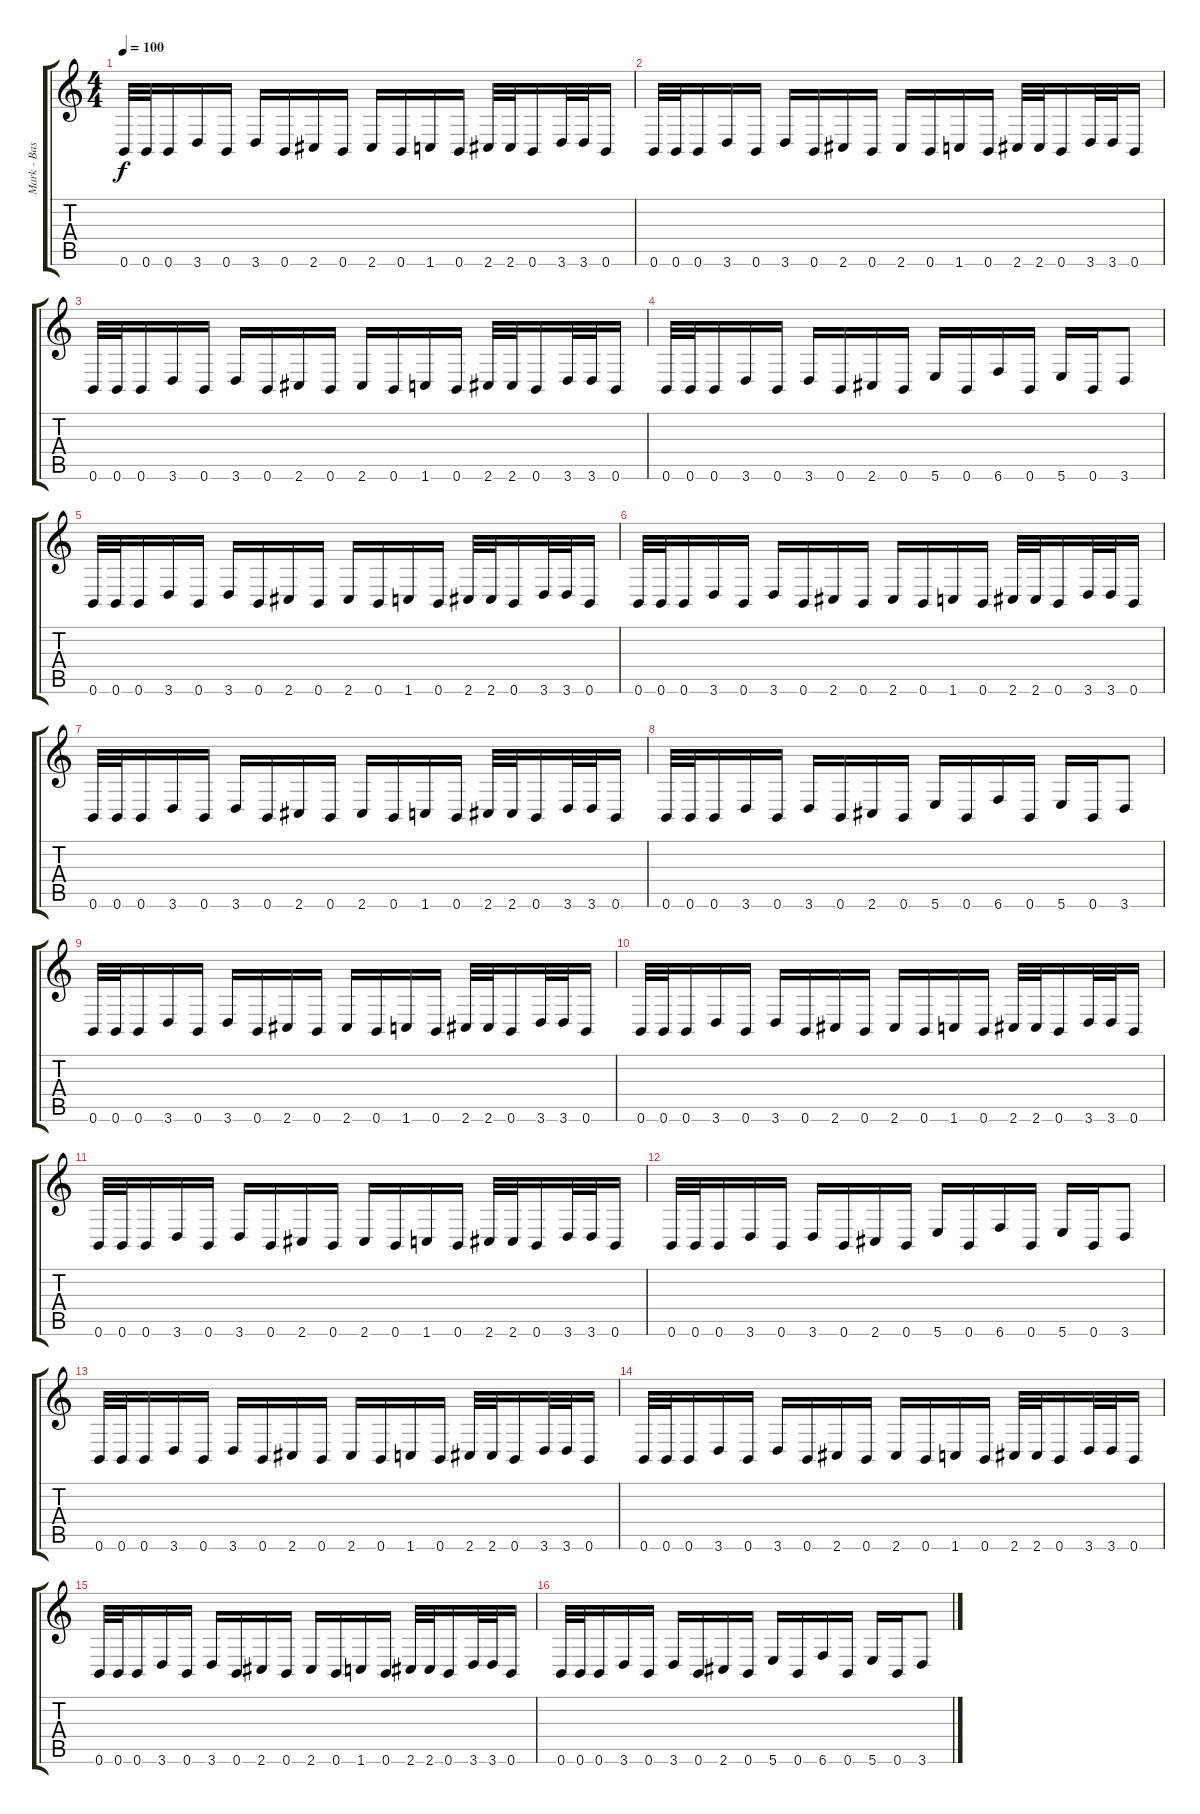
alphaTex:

\track ("Mark - Bass" "Mark - Bas") {instrument electricbassfinger}
\staff {score tabs}
\tuning (B3 Gb3 D3 A2 E2 B1) {hide}
\ts (4 4)
\tempo 100
\clef g2
\ks c
0.6.32{dy f instrument electricbassfinger} 0.6.32 0.6.16 3.6.16 0.6.16 3.6.16 0.6.16 2.6.16 0.6.16 2.6.16 0.6.16 1.6.16 0.6.16 2.6.32 2.6.32 0.6.16 3.6.32 3.6.32 0.6.16 |
0.6.32 0.6.32 0.6.16 3.6.16 0.6.16 3.6.16 0.6.16 2.6.16 0.6.16 2.6.16 0.6.16 1.6.16 0.6.16 2.6.32 2.6.32 0.6.16 3.6.32 3.6.32 0.6.16 |
0.6.32 0.6.32 0.6.16 3.6.16 0.6.16 3.6.16 0.6.16 2.6.16 0.6.16 2.6.16 0.6.16 1.6.16 0.6.16 2.6.32 2.6.32 0.6.16 3.6.32 3.6.32 0.6.16 |
0.6.32 0.6.32 0.6.16 3.6.16 0.6.16 3.6.16 0.6.16 2.6.16 0.6.16 5.6.16 0.6.16 6.6.16 0.6.16 5.6.16 0.6.16 3.6.8 |
0.6.32 0.6.32 0.6.16 3.6.16 0.6.16 3.6.16 0.6.16 2.6.16 0.6.16 2.6.16 0.6.16 1.6.16 0.6.16 2.6.32 2.6.32 0.6.16 3.6.32 3.6.32 0.6.16 |
0.6.32 0.6.32 0.6.16 3.6.16 0.6.16 3.6.16 0.6.16 2.6.16 0.6.16 2.6.16 0.6.16 1.6.16 0.6.16 2.6.32 2.6.32 0.6.16 3.6.32 3.6.32 0.6.16 |
0.6.32 0.6.32 0.6.16 3.6.16 0.6.16 3.6.16 0.6.16 2.6.16 0.6.16 2.6.16 0.6.16 1.6.16 0.6.16 2.6.32 2.6.32 0.6.16 3.6.32 3.6.32 0.6.16 |
0.6.32 0.6.32 0.6.16 3.6.16 0.6.16 3.6.16 0.6.16 2.6.16 0.6.16 5.6.16 0.6.16 6.6.16 0.6.16 5.6.16 0.6.16 3.6.8 |
0.6.32 0.6.32 0.6.16 3.6.16 0.6.16 3.6.16 0.6.16 2.6.16 0.6.16 2.6.16 0.6.16 1.6.16 0.6.16 2.6.32 2.6.32 0.6.16 3.6.32 3.6.32 0.6.16 |
0.6.32 0.6.32 0.6.16 3.6.16 0.6.16 3.6.16 0.6.16 2.6.16 0.6.16 2.6.16 0.6.16 1.6.16 0.6.16 2.6.32 2.6.32 0.6.16 3.6.32 3.6.32 0.6.16 |
0.6.32 0.6.32 0.6.16 3.6.16 0.6.16 3.6.16 0.6.16 2.6.16 0.6.16 2.6.16 0.6.16 1.6.16 0.6.16 2.6.32 2.6.32 0.6.16 3.6.32 3.6.32 0.6.16 |
0.6.32 0.6.32 0.6.16 3.6.16 0.6.16 3.6.16 0.6.16 2.6.16 0.6.16 5.6.16 0.6.16 6.6.16 0.6.16 5.6.16 0.6.16 3.6.8 |
0.6.32 0.6.32 0.6.16 3.6.16 0.6.16 3.6.16 0.6.16 2.6.16 0.6.16 2.6.16 0.6.16 1.6.16 0.6.16 2.6.32 2.6.32 0.6.16 3.6.32 3.6.32 0.6.16 |
0.6.32 0.6.32 0.6.16 3.6.16 0.6.16 3.6.16 0.6.16 2.6.16 0.6.16 2.6.16 0.6.16 1.6.16 0.6.16 2.6.32 2.6.32 0.6.16 3.6.32 3.6.32 0.6.16 |
0.6.32 0.6.32 0.6.16 3.6.16 0.6.16 3.6.16 0.6.16 2.6.16 0.6.16 2.6.16 0.6.16 1.6.16 0.6.16 2.6.32 2.6.32 0.6.16 3.6.32 3.6.32 0.6.16 |
0.6.32 0.6.32 0.6.16 3.6.16 0.6.16 3.6.16 0.6.16 2.6.16 0.6.16 5.6.16 0.6.16 6.6.16 0.6.16 5.6.16 0.6.16 3.6.8
